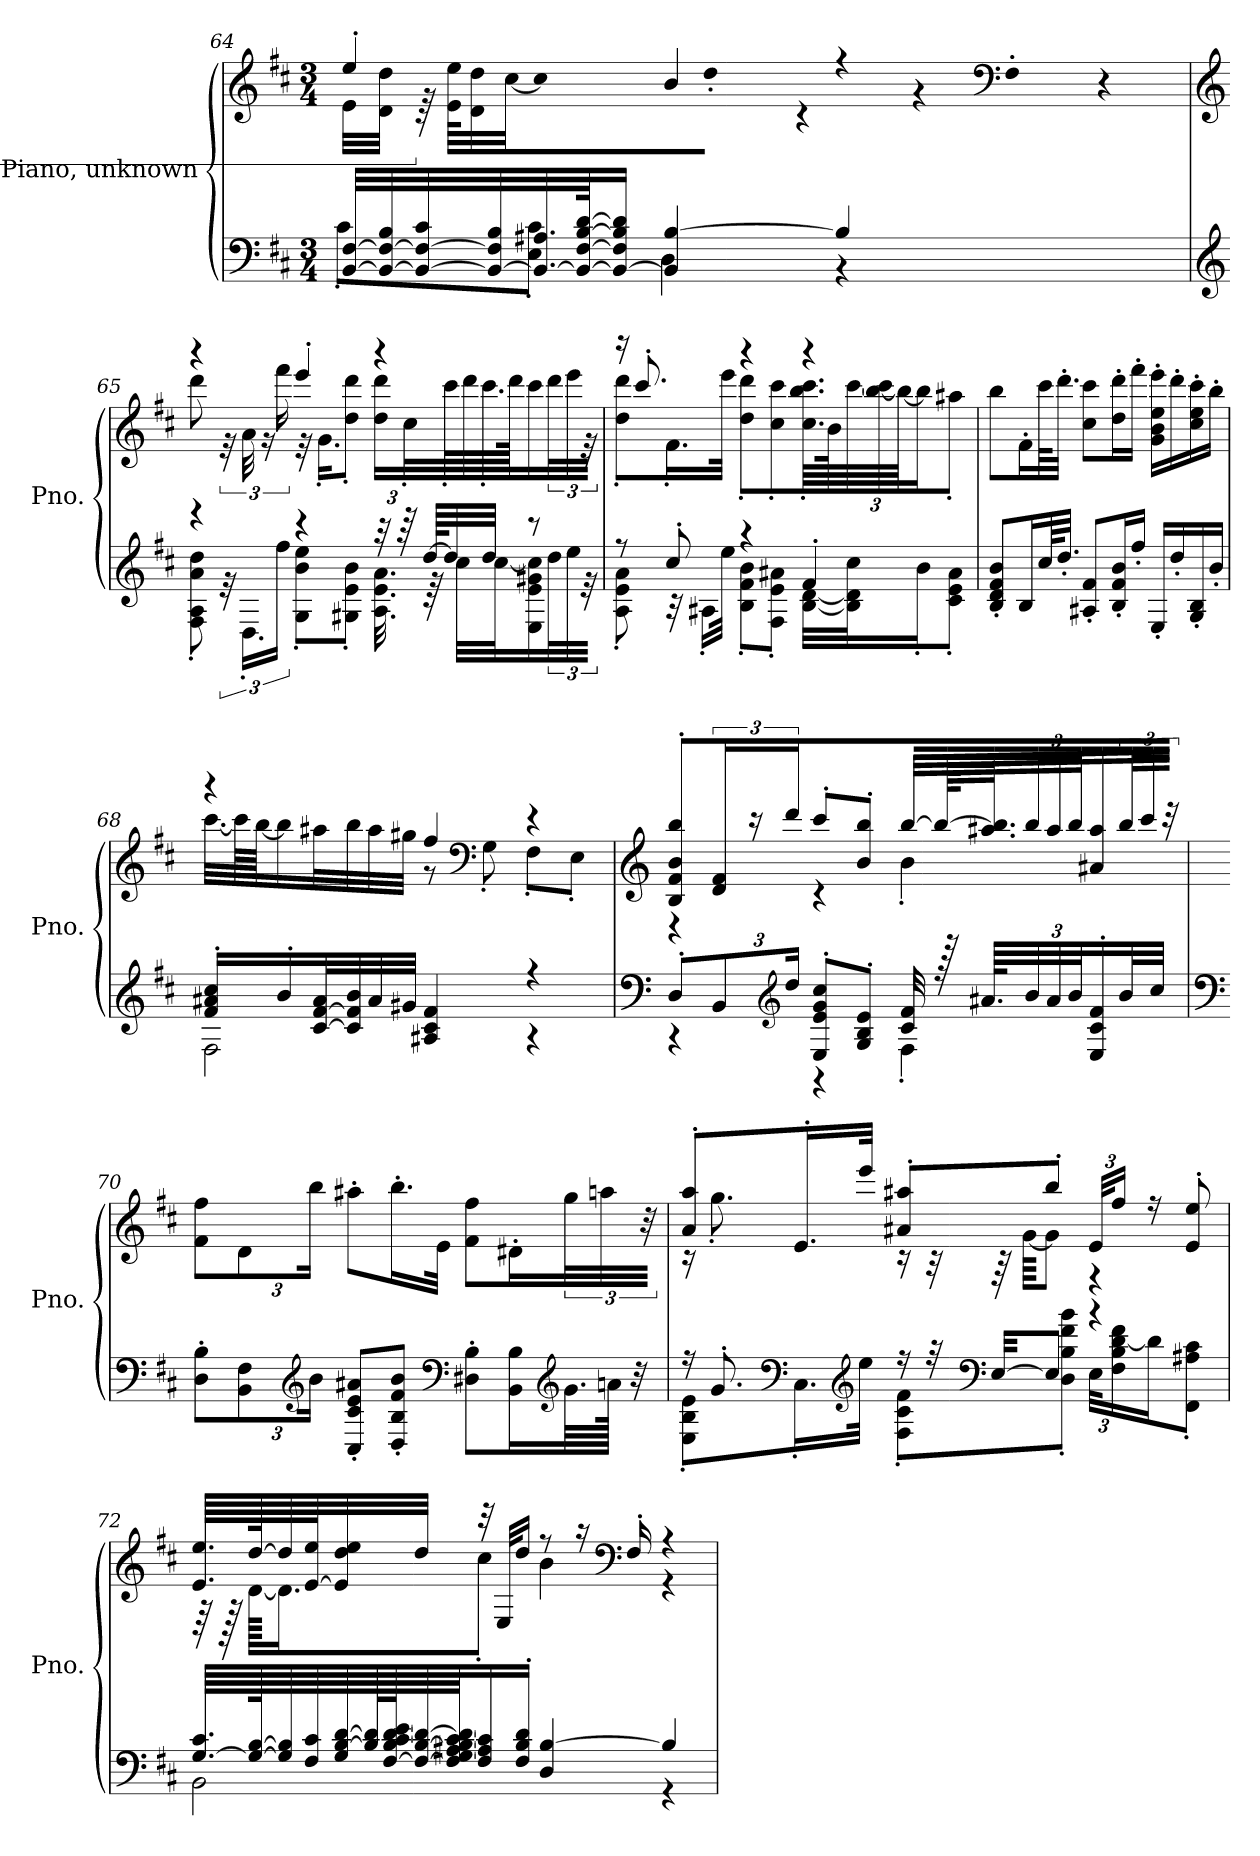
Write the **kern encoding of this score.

**kern	**kern
*part1	*part1
*staff2	*staff1
*I"Piano, unknown	*
*I'Pno.	*
*clefF4	*clefG2
*k[f#c#]	*k[f#c#]
*M3/4	*M3/4
=64	=64
*^	*^
[32BB/ [32F#/LLL	8c#'\L	4ee'/	32e\LLL
32BB/_ 32F#/_ 32B/	.	.	32d\ 32dd\JJJ
32BB/_ 32F#/_ 32c#/	.	.	96r
.	.	.	96e\ 96ee\KLLL
.	.	.	48d\ 48dd\
32BB/_ 32F#/] 32B/	.	.	.
.	.	.	[48cc#\J
32.BB/_ 32.A#X/	8E\' 8c#\'J	.	16cc#\]
64BB/_ [64F#/ [64B/ [64d/JK	.	.	.
16BB/_ 16F#/] 16B/] 16d/]JJ	.	.	16dd'\JJ
4BB/] [4B/	4D\	4b/	8r
.	.	.	16r
*	*	*clefF4	*
.	.	.	16F#'\
4B/]	4r	4r	4r
!!LO:LB:g=z	!!
=65	=65	=65	=65
*clefG2	*	*clefG2	*
4r	8F#\' 8A\' 8a\' 8dd\'	4r	8ddd\
.	48r	.	48r
.	24.D'\LL	.	48a\
.	.	.	24r
.	24ff#\JJ	.	24fff#\
4r	8G\' 8b\' 8ee\'L	4eee'/	32r
.	.	.	16.g'\KL
.	8G#X\' 8e\' 8b\'J	.	8dd\' 8ddd\'J
*	*	*	*Xbrackettup
32r	32.A\ 32.e\ 32.a\	4r	24dd\ 24ddd\LL
64r	.	.	.
.	.	.	48cc#'\L
[64dd/KLLL	64r	.	.
32dd/]	32cc#\LLL	.	64ccc#'\L
.	.	.	64ddd\
32dd/JJJ	[32cc#\J	.	64.ccc#'\
.	.	.	128ddd\JJK
8r	16E\ 16e\ 16g#X\ 16cc#\]	.	16ccc#\
*	*	*	*brackettup
.	48dd\L	.	48ddd\L
.	48ee\JJJ	.	48eee\JJJ
.	48r	.	48r
!!LO:LB:g=z	!!
=66	=66	=66	=66
8r	8A\' 8e\' 8a\'	16r	8dd\' 8ddd\'L
.	.	8.ccc#'/	.
8cc#'/	32r	.	16.f#'\L
.	16A#X'\LL	.	.
.	32ee\JJk	.	32eee\JJk
4r	8B\' 8f#\' 8b\'L	4r	8dd\' 8ddd\'L
.	8F#\' 8e\' 8a#X\'J	.	8cc#\' 8ccc#\'
4f#'/	[32B\ [32d\LLL	4r	64.cc#\' 64.bb\' 64.ccc#\'LLL
.	.	.	128b\K
*	*	*	*Xbrackettup
.	32B\] 32d\] 32cc#\J	.	[96ccc#\
.	.	.	[96bb\ 96ccc#\]
.	.	.	96bb\JJ_
.	16b'\J	.	16bb\J]
.	8c#\' 8e\' 8a#\'J	.	8aa#X'\J
*v	*v	*	*
*	*v	*v
=67	=67
8B/' 8d/' 8f#/' 8b/'L	8bb\L
16B/L	16f#'\L
64cc#/KL	64ccc#\KL
32.dd'/JJJ	32.ddd'\JJJ
8A#X/' 8f#/'L	8cc#\ 8ccc#\L
16B/' 16f#/' 16b/'L	16dd\' 16ddd\'L
16ff#'/JJ	16fff#'\JJ
16E'/LL	16g\' 16b\' 16ee\' 16eee\'LL
16dd'/	16ddd'\
16G/' 16B/'	16cc#\' 16ee\' 16ccc#\'
16b'/JJ	16bb'\JJ
!!LO:LB:g=z
=68	=68
*^	*^
16f#/' 16a#X/' 16cc#/'LL	2F#\	4r	[32.ccc#\LLL
.	.	.	128ccc#\LL]
.	.	.	[128bb\JJJ
16b'/	.	.	16bb\]
[32c#/ [32f#/ 32a#/L	.	.	32aa#X\L
32c#/] 32f#/] 32b/	.	.	32bb\
32a#/	.	.	32aa#\
32g#X/JJJ	.	.	32gg#X\JJJ
4A#X/ 4c#/ 4f#/	.	4ff#/	8r
*	*	*clefF4	*
.	.	.	8G'\
4r	4r	4r	8F#'\L
.	.	.	8E'\J
!!LO:PB:g=z	!!
=69	=69	=69	=69
*clefF4	*	*clefG2	*
8D'/L	4r	8B/' 8f#/' 8b/' 8bb/'L	4r
*Xbrackettup	*	*brackettup	*
12BB/	.	24d/ 24f#/Jk	.
.	.	24r	.
*clefG2	*	*	*
24dd/Jk	.	24ddd/	.
8E/' 8e/' 8g/' 8cc#/'L	4r	8ccc#'/L	4r
8G/' 8B/' 8e/'J	.	8b/' 8bb/'J	.
32c#/ 32f#/	4F#'\	[32bb/LLL	4b'\
128r	.	128bb/KL_	.
64.a#X/KLLL	.	64.aa#X/ 64.bb/]J	.
*	*	*Xbrackettup	*
48b/	.	48bb/	.
48a#/	.	48aa#/	.
48b/J	.	48bb/J	.
16E/' 16c#/' 16f#/'	.	16a#X/ 16aa#/	.
*	*	*brackettup	*
32b/L	.	48bb/L	.
.	.	48ccc#/JJJ	.
32cc#/JJJ	.	.	.
.	.	48r	.
*v	*v	*	*
*	*v	*v
!!LO:LB:g=z
=70	=70
*clefF4	*
8D\' 8B\'L	8f#\ 8ff#\L
*	*Xbrackettup
12BB\ 12F#\	12d\
*clefG2	*
24b\Jk	24bb\Jk
8C#/' 8c#/' 8e/' 8a#X/'L	8aa#X'\L
8D/' 8B/' 8f#/' 8b/'J	16.bb'\L
.	32e\JJk
*clefF4	*
8D#X\' 8B\'L	8f#\ 8ff#\L
16BB\ 16B\L	16d#X'\L
*clefG2	*
*	*brackettup
64.g\LL	48gg\L
.	48aan\JJJ
128an\JJJJk	.
32r	.
.	48r
=71	=71
*^	*^
16r	8E\' 8B\' 8e\'L	8a/' 8aa/'L	16r
8.g'/	.	.	8.gg'\
*clefF4	*	*	*
.	16.C#'\L	16.e'/L	.
*clefG2	*	*	*
.	32ee\JJk	32eee/JJk	.
16r	8F#\' 8c#\' 8f#\'L	8a#X/' 8aa#X/'L	16r
32r	.	.	32r
*clefF4	*	*	*
[32E/KKL	.	.	64r
.	.	.	[64g\KKKL
8E/J]	8D\' 8B\' 8f#\' 8b\'J	8bb'/J	8g\J]
*	*	*Xbrackettup	*
4r	48E\KLL	48e/KLL	4r
.	24F#\ 24B\ [24d\ 24f#\	24ff#/JJ	.
.	16d\J]	16r	.
.	8FF#\' 8A#X\' 8c#\'J	8e/' 8ee/'	.
!!LO:LB:g=z	!!
=72	=72	=72	=72
[64.G/ 64.c#/LLLL	2BB\	64.e/ 64.ee/LLLL	64r
.	.	.	128r
128G/_ [128B/K	.	[128dd/K	[128d\KKKLL
64G/] 64B/]	.	64dd/]	16.d\J]
64F#/ 64c#/	.	[64e/ 64ee/J	.
64G/ [64B/ [64d/	.	32e/] 32dd/ 32ee/	.
128B/] 128d/]L	.	.	.
[128F#/ [128B/ 128c#/ [128d/ 128e/J	.	.	.
64F#/_ 64B/_ 64d/_	.	32dd/JJJ	.
64F#/_ 64G/ [64A#X/ 64B/] [64c#/ 64d/]JJ	.	.	.
16F#/] 16A#/] 16c#/]	.	32r	8cc#'\J
.	.	32E/KLL	.
16F#/' 16B/' 16d/'JJ	.	16dd/JJ	.
4D/ [4B/	.	8r	4b\
.	.	16r	.
*	*	*clefF4	*
.	.	16F#'/	.
4B/]	4r	4r	4r
*v	*v	*	*
*	*v	*v
=	=
*-	*-
